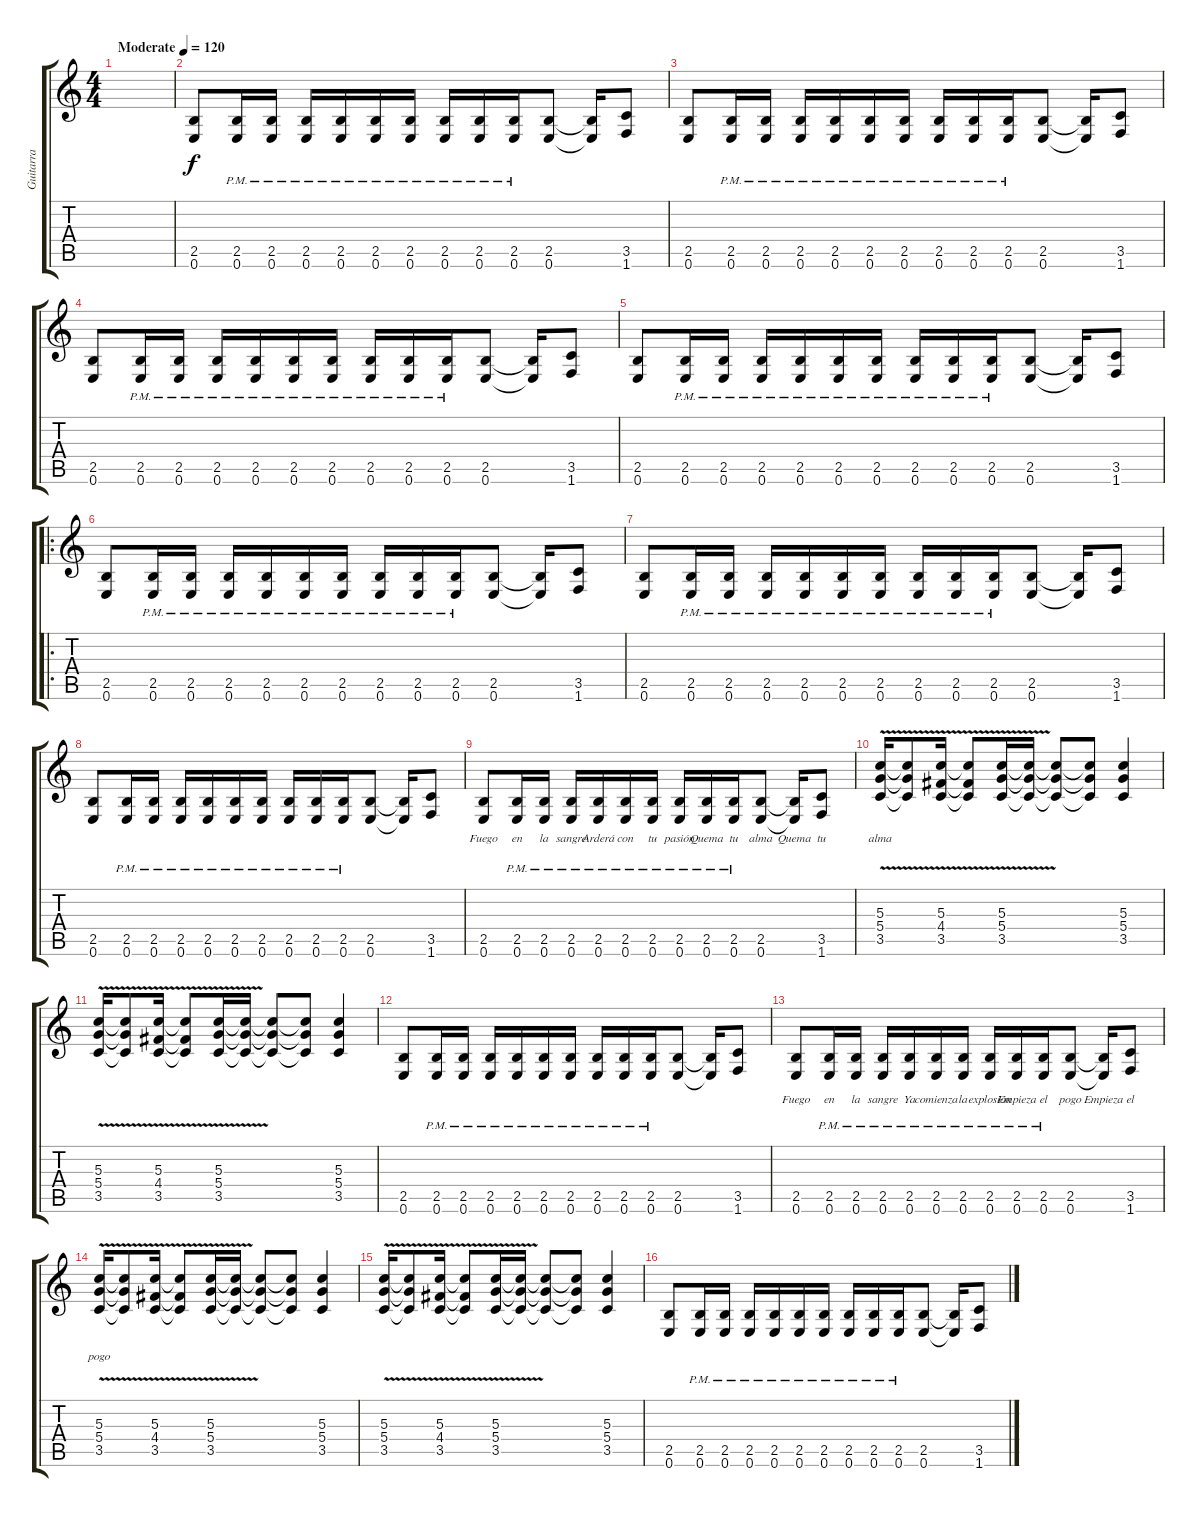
\track ("Guitarra" "Guitarra") {mute instrument overdrivenguitar}
\staff {score tabs}
\tuning (E4 B3 G3 D3 A2 E2) {hide}
\ts (4 4)
\tempo (120 "Moderate")
\clef g2
\ks c
|
(2.5 0.6).8 (2.5{pm} 0.6{pm}).16 (2.5{pm} 0.6{pm}).16 (2.5{pm} 0.6{pm}).16 (2.5{pm} 0.6{pm}).16 (2.5{pm} 0.6{pm}).16 (2.5{pm} 0.6{pm}).16 (2.5{pm} 0.6{pm}).16 (2.5{pm} 0.6{pm}).16 (2.5{pm} 0.6{pm}).16 (2.5 0.6).8 (2.5{t} 0.6{t}).16 (3.5 1.6).8 |
(2.5 0.6).8 (2.5{pm} 0.6{pm}).16 (2.5{pm} 0.6{pm}).16 (2.5{pm} 0.6{pm}).16 (2.5{pm} 0.6{pm}).16 (2.5{pm} 0.6{pm}).16 (2.5{pm} 0.6{pm}).16 (2.5{pm} 0.6{pm}).16 (2.5{pm} 0.6{pm}).16 (2.5{pm} 0.6{pm}).16 (2.5 0.6).8 (2.5{t} 0.6{t}).16 (3.5 1.6).8 |
(2.5 0.6).8 (2.5{pm} 0.6{pm}).16 (2.5{pm} 0.6{pm}).16 (2.5{pm} 0.6{pm}).16 (2.5{pm} 0.6{pm}).16 (2.5{pm} 0.6{pm}).16 (2.5{pm} 0.6{pm}).16 (2.5{pm} 0.6{pm}).16 (2.5{pm} 0.6{pm}).16 (2.5{pm} 0.6{pm}).16 (2.5 0.6).8 (2.5{t} 0.6{t}).16 (3.5 1.6).8 |
(2.5 0.6).8 (2.5{pm} 0.6{pm}).16 (2.5{pm} 0.6{pm}).16 (2.5{pm} 0.6{pm}).16 (2.5{pm} 0.6{pm}).16 (2.5{pm} 0.6{pm}).16 (2.5{pm} 0.6{pm}).16 (2.5{pm} 0.6{pm}).16 (2.5{pm} 0.6{pm}).16 (2.5{pm} 0.6{pm}).16 (2.5 0.6).8 (2.5{t} 0.6{t}).16 (3.5 1.6).8 |
\ro
(2.5 0.6).8 (2.5{pm} 0.6{pm}).16 (2.5{pm} 0.6{pm}).16 (2.5{pm} 0.6{pm}).16 (2.5{pm} 0.6{pm}).16 (2.5{pm} 0.6{pm}).16 (2.5{pm} 0.6{pm}).16 (2.5{pm} 0.6{pm}).16 (2.5{pm} 0.6{pm}).16 (2.5{pm} 0.6{pm}).16 (2.5 0.6).8 (2.5{t} 0.6{t}).16 (3.5 1.6).8 |
(2.5 0.6).8 (2.5{pm} 0.6{pm}).16 (2.5{pm} 0.6{pm}).16 (2.5{pm} 0.6{pm}).16 (2.5{pm} 0.6{pm}).16 (2.5{pm} 0.6{pm}).16 (2.5{pm} 0.6{pm}).16 (2.5{pm} 0.6{pm}).16 (2.5{pm} 0.6{pm}).16 (2.5{pm} 0.6{pm}).16 (2.5 0.6).8 (2.5{t} 0.6{t}).16 (3.5 1.6).8 |
(2.5 0.6).8 (2.5{pm} 0.6{pm}).16 (2.5{pm} 0.6{pm}).16 (2.5{pm} 0.6{pm}).16 (2.5{pm} 0.6{pm}).16 (2.5{pm} 0.6{pm}).16 (2.5{pm} 0.6{pm}).16 (2.5{pm} 0.6{pm}).16 (2.5{pm} 0.6{pm}).16 (2.5{pm} 0.6{pm}).16 (2.5 0.6).8 (2.5{t} 0.6{t}).16 (3.5 1.6).8 |
(2.5 0.6).8{lyrics (0 "Fuego") lyrics (1 "") lyrics (2 "") lyrics (3 "") lyrics (4 "")} (2.5{pm} 0.6{pm}).16{lyrics (0 "en") lyrics (1 "") lyrics (2 "") lyrics (3 "") lyrics (4 "")} (2.5{pm} 0.6{pm}).16{lyrics (0 "la") lyrics (1 "") lyrics (2 "") lyrics (3 "") lyrics (4 "")} (2.5{pm} 0.6{pm}).16{lyrics (0 "sangre") lyrics (1 "") lyrics (2 "") lyrics (3 "") lyrics (4 "")} (2.5{pm} 0.6{pm}).16{lyrics (0 "Arderá") lyrics (1 "") lyrics (2 "") lyrics (3 "") lyrics (4 "")} (2.5{pm} 0.6{pm}).16{lyrics (0 "con") lyrics (1 "") lyrics (2 "") lyrics (3 "") lyrics (4 "")} (2.5{pm} 0.6{pm}).16{lyrics (0 "tu") lyrics (1 "") lyrics (2 "") lyrics (3 "") lyrics (4 "")} (2.5{pm} 0.6{pm}).16{lyrics (0 "pasión") lyrics (1 "") lyrics (2 "") lyrics (3 "") lyrics (4 "")} (2.5{pm} 0.6{pm}).16{lyrics (0 "Quema") lyrics (1 "") lyrics (2 "") lyrics (3 "") lyrics (4 "")} (2.5{pm} 0.6{pm}).16{lyrics (0 "tu") lyrics (1 "") lyrics (2 "") lyrics (3 "") lyrics (4 "")} (2.5 0.6).8{lyrics (0 "alma") lyrics (1 "") lyrics (2 "") lyrics (3 "") lyrics (4 "")} (2.5{t} 0.6{t}).16{lyrics (0 "Quema") lyrics (1 "") lyrics (2 "") lyrics (3 "") lyrics (4 "")} (3.5 1.6).8{lyrics (0 "tu") lyrics (1 "") lyrics (2 "") lyrics (3 "") lyrics (4 "")} |
(5.3 5.4 3.5{v}).16{lyrics (0 "alma") lyrics (1 "") lyrics (2 "") lyrics (3 "") lyrics (4 "")} (5.3{t} 5.4{t} 3.5{t}).8 (5.3 4.4 3.5{v}).16 (5.3{t} 4.4{t} 3.5{t}).8 (5.3 5.4 3.5{v}).16 (5.3{t} 5.4{t} 3.5{t}).16 (5.3{t} 5.4{t} 3.5{t}).8 (5.3{t} 5.4{t} 3.5{t}).8 (5.3 5.4 3.5).4 |
(5.3 5.4 3.5{v}).16 (5.3{t} 5.4{t} 3.5{t}).8 (5.3 4.4 3.5{v}).16 (5.3{t} 4.4{t} 3.5{t}).8 (5.3 5.4 3.5{v}).16 (5.3{t} 5.4{t} 3.5{t}).16 (5.3{t} 5.4{t} 3.5{t}).8 (5.3{t} 5.4{t} 3.5{t}).8 (5.3 5.4 3.5).4 |
(2.5 0.6).8 (2.5{pm} 0.6{pm}).16 (2.5{pm} 0.6{pm}).16 (2.5{pm} 0.6{pm}).16 (2.5{pm} 0.6{pm}).16 (2.5{pm} 0.6{pm}).16 (2.5{pm} 0.6{pm}).16 (2.5{pm} 0.6{pm}).16 (2.5{pm} 0.6{pm}).16 (2.5{pm} 0.6{pm}).16 (2.5 0.6).8 (2.5{t} 0.6{t}).16 (3.5 1.6).8 |
(2.5 0.6).8{lyrics (0 "") lyrics (1 "Fuego") lyrics (2 "") lyrics (3 "") lyrics (4 "")} (2.5{pm} 0.6{pm}).16{lyrics (0 "") lyrics (1 "en") lyrics (2 "") lyrics (3 "") lyrics (4 "")} (2.5{pm} 0.6{pm}).16{lyrics (0 "") lyrics (1 "la") lyrics (2 "") lyrics (3 "") lyrics (4 "")} (2.5{pm} 0.6{pm}).16{lyrics (0 "") lyrics (1 "sangre") lyrics (2 "") lyrics (3 "") lyrics (4 "")} (2.5{pm} 0.6{pm}).16{lyrics (0 "") lyrics (1 "Ya") lyrics (2 "") lyrics (3 "") lyrics (4 "")} (2.5{pm} 0.6{pm}).16{lyrics (0 "") lyrics (1 "comienza") lyrics (2 "") lyrics (3 "") lyrics (4 "")} (2.5{pm} 0.6{pm}).16{lyrics (0 "") lyrics (1 "la") lyrics (2 "") lyrics (3 "") lyrics (4 "")} (2.5{pm} 0.6{pm}).16{lyrics (0 "") lyrics (1 "explosión") lyrics (2 "") lyrics (3 "") lyrics (4 "")} (2.5{pm} 0.6{pm}).16{lyrics (0 "") lyrics (1 "Empieza") lyrics (2 "") lyrics (3 "") lyrics (4 "")} (2.5{pm} 0.6{pm}).16{lyrics (0 "") lyrics (1 "el") lyrics (2 "") lyrics (3 "") lyrics (4 "")} (2.5 0.6).8{lyrics (0 "") lyrics (1 "pogo") lyrics (2 "") lyrics (3 "") lyrics (4 "")} (2.5{t} 0.6{t}).16{lyrics (0 "") lyrics (1 "Empieza") lyrics (2 "") lyrics (3 "") lyrics (4 "")} (3.5 1.6).8{lyrics (0 "") lyrics (1 "el") lyrics (2 "") lyrics (3 "") lyrics (4 "")} |
(5.3 5.4 3.5{v}).16{lyrics (0 "") lyrics (1 "pogo") lyrics (2 "") lyrics (3 "") lyrics (4 "")} (5.3{t} 5.4{t} 3.5{t}).8 (5.3 4.4 3.5{v}).16 (5.3{t} 4.4{t} 3.5{t}).8 (5.3 5.4 3.5{v}).16 (5.3{t} 5.4{t} 3.5{t}).16 (5.3{t} 5.4{t} 3.5{t}).8 (5.3{t} 5.4{t} 3.5{t}).8 (5.3 5.4 3.5).4 |
(5.3 5.4 3.5{v}).16 (5.3{t} 5.4{t} 3.5{t}).8 (5.3 4.4 3.5{v}).16 (5.3{t} 4.4{t} 3.5{t}).8 (5.3 5.4 3.5{v}).16 (5.3{t} 5.4{t} 3.5{t}).16 (5.3{t} 5.4{t} 3.5{t}).8 (5.3{t} 5.4{t} 3.5{t}).8 (5.3 5.4 3.5).4 |
(2.5 0.6).8 (2.5{pm} 0.6{pm}).16 (2.5{pm} 0.6{pm}).16 (2.5{pm} 0.6{pm}).16 (2.5{pm} 0.6{pm}).16 (2.5{pm} 0.6{pm}).16 (2.5{pm} 0.6{pm}).16 (2.5{pm} 0.6{pm}).16 (2.5{pm} 0.6{pm}).16 (2.5{pm} 0.6{pm}).16 (2.5 0.6).8 (2.5{t} 0.6{t}).16 (3.5 1.6).8
